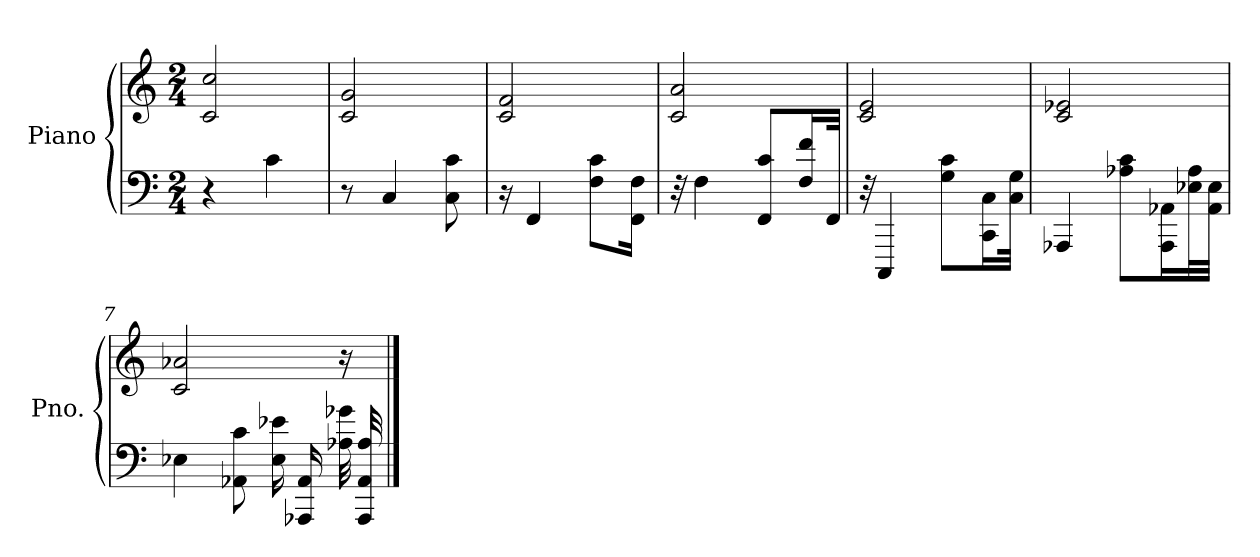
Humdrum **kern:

**kern	**kern
*part1	*part1
*staff2	*staff1
*I"Piano	*
*I'Pno.	*
*clefF4	*clefG2
*k[]	*k[]
*M2/4	*M2/4
=1	=1
4r	2c 2cc
4c	.
=2	=2
8r	2c 2g
4C	.
8C 8c	.
=3	=3
16r	2c 2f
4FF	.
8F\ 8c\L	.
16FF\ 16F\Jk	.
=4	=4
32r	2c 2a
4F	.
8FF/ 8c/L	.
16F/ 16f/L	.
32FF/JJk	.
=5	=5
32r	2c 2e
4CCC	.
8G\ 8c\L	.
16CC\ 16C\L	.
32C\ 32G\JJk	.
=6	=6
4AAA-X	2c 2e-X
8A-X\ 8c\L	.
16AAA-\ 16AA-X\L	.
32E-X\ 32A-\L	.
32AA-\ 32E-\JJJ	.
=7	=7
4E-X	2c 2a-X
8AA-X 8c	.
16E- 16e-X	.
16AAA-X 16AA-	.
32A-X 32g-X	16r
32AAA- 32AA- 32A-	.
==	==
*-	*-
